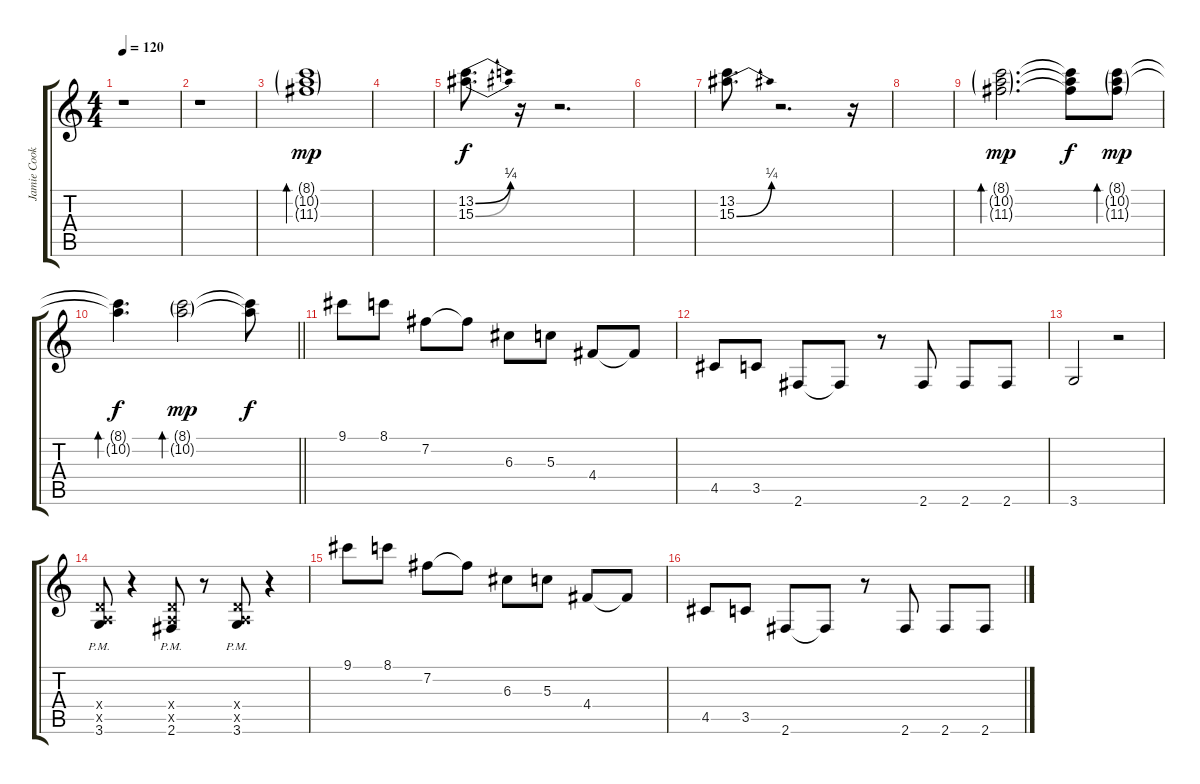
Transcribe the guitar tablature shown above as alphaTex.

\track ("Jamie Cook" "Jamie Cook") {instrument overdrivenguitar}
\staff {score tabs}
\tuning (E4 B3 G3 D3 A2 E2) {hide}
\ts (4 4)
\tempo 120
\clef g2
\ks c
r.1{dy mp instrument overdrivenguitar} |
r.1 |
(8.1{g} 10.2{g} 11.3{g}).1{bd 240} |
|
(13.2{be (bend 0 0 60 1)} 15.3{be (bend 0 0 60 1)}).8{d dy f} r.16 r.2{d} |
|
(13.2 15.3{be (bend 0 0 60 1)}).8{d} r.2{d} r.16 |
|
(8.1{g} 10.2{g} 11.3{g}).2{d bd 240 dy mp} (8.1{t} 10.2{t} 11.3{t}).8{dy f} (8.1{g} 10.2{g} 11.3{g}).8{bd 480 dy mp} |
\barLineRight lightlight
(8.1{t} 10.2{t}).4{d bd 240 dy f} (8.1{g} 10.2{g}).2{bd 240 dy mp} (8.1{t} 10.2{t}).8{dy f} |
\section ("" "")
9.1.8 8.1.8 7.2.8 7.2{t}.8 6.3.8 5.3.8 4.4.8 4.4{t}.8 |
4.5.8 3.5.8 2.6.8 2.6{t}.8 r.8 2.6.8 2.6.8 2.6.8 |
3.6.2 r.2 |
(0.4{x} 0.5{x} 3.6{pm}).8 r.4 (0.4{x} 0.5{x} 2.6{pm}).8 r.8 (0.4{x} 0.5{x} 3.6{pm}).8 r.4 |
9.1.8 8.1.8 7.2.8 7.2{t}.8 6.3.8 5.3.8 4.4.8 4.4{t}.8 |
4.5.8 3.5.8 2.6.8 2.6{t}.8 r.8 2.6.8 2.6.8 2.6.8
